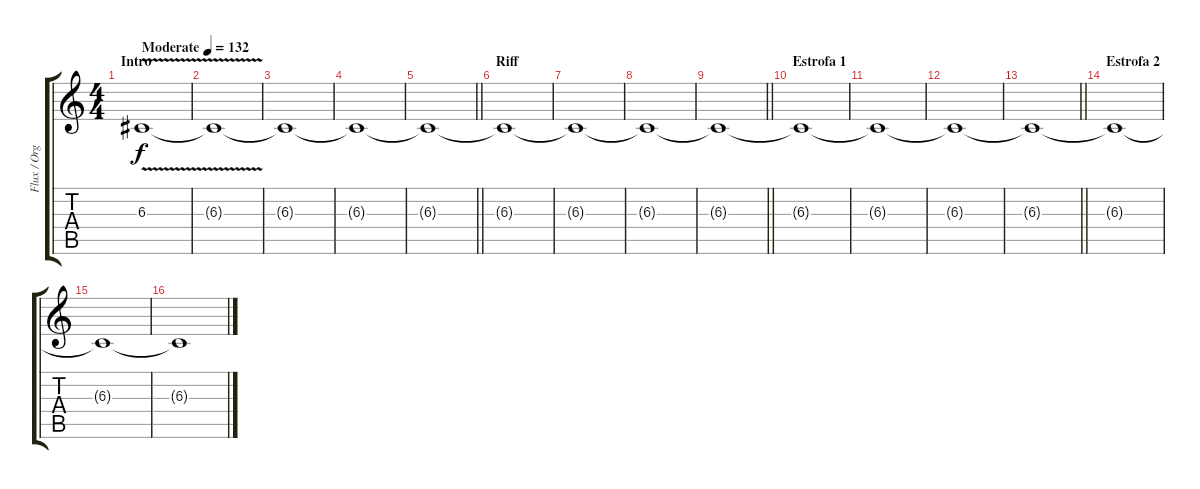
\track ("Flux / Organo" "Flux / Org") {instrument pad8sweep}
\staff {score tabs}
\tuning (E4 B3 G3 D3 A2 E2) {hide}
\ts (4 4)
\section ("" "Intro")
\tempo (132 "Moderate")
\clef g2
\ks c
6.3{v}.1{dy f instrument pad8sweep} |
6.3{t}.1 |
6.3{t}.1 |
6.3{t}.1 |
\barLineRight lightlight
6.3{t}.1 |
\section ("" "Riff")
6.3{t}.1 |
6.3{t}.1 |
6.3{t}.1 |
\barLineRight lightlight
6.3{t}.1 |
\section ("" "Estrofa 1")
6.3{t}.1 |
6.3{t}.1 |
6.3{t}.1 |
\barLineRight lightlight
6.3{t}.1 |
\section ("" "Estrofa 2")
6.3{t}.1 |
6.3{t}.1 |
6.3{t}.1
